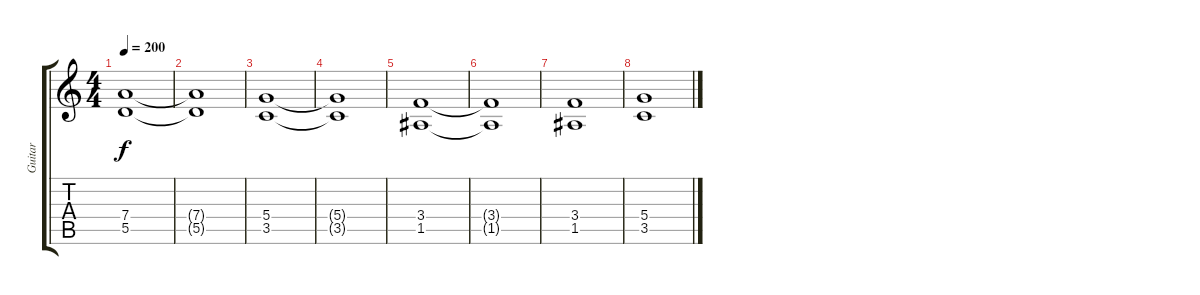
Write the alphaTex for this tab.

\track ("Guitar" "Guitar") {instrument distortionguitar}
\staff {score tabs}
\tuning (E4 B3 G3 D3 A2 D2) {hide}
\ts (4 4)
\tempo 200
\clef g2
\ks c
(7.4 5.5).1{dy f} |
(7.4{t} 5.5{t}).1 |
(5.4 3.5).1 |
(5.4{t} 3.5{t}).1 |
(3.4 1.5).1 |
(3.4{t} 1.5{t}).1 |
(3.4 1.5).1 |
(5.4 3.5).1
